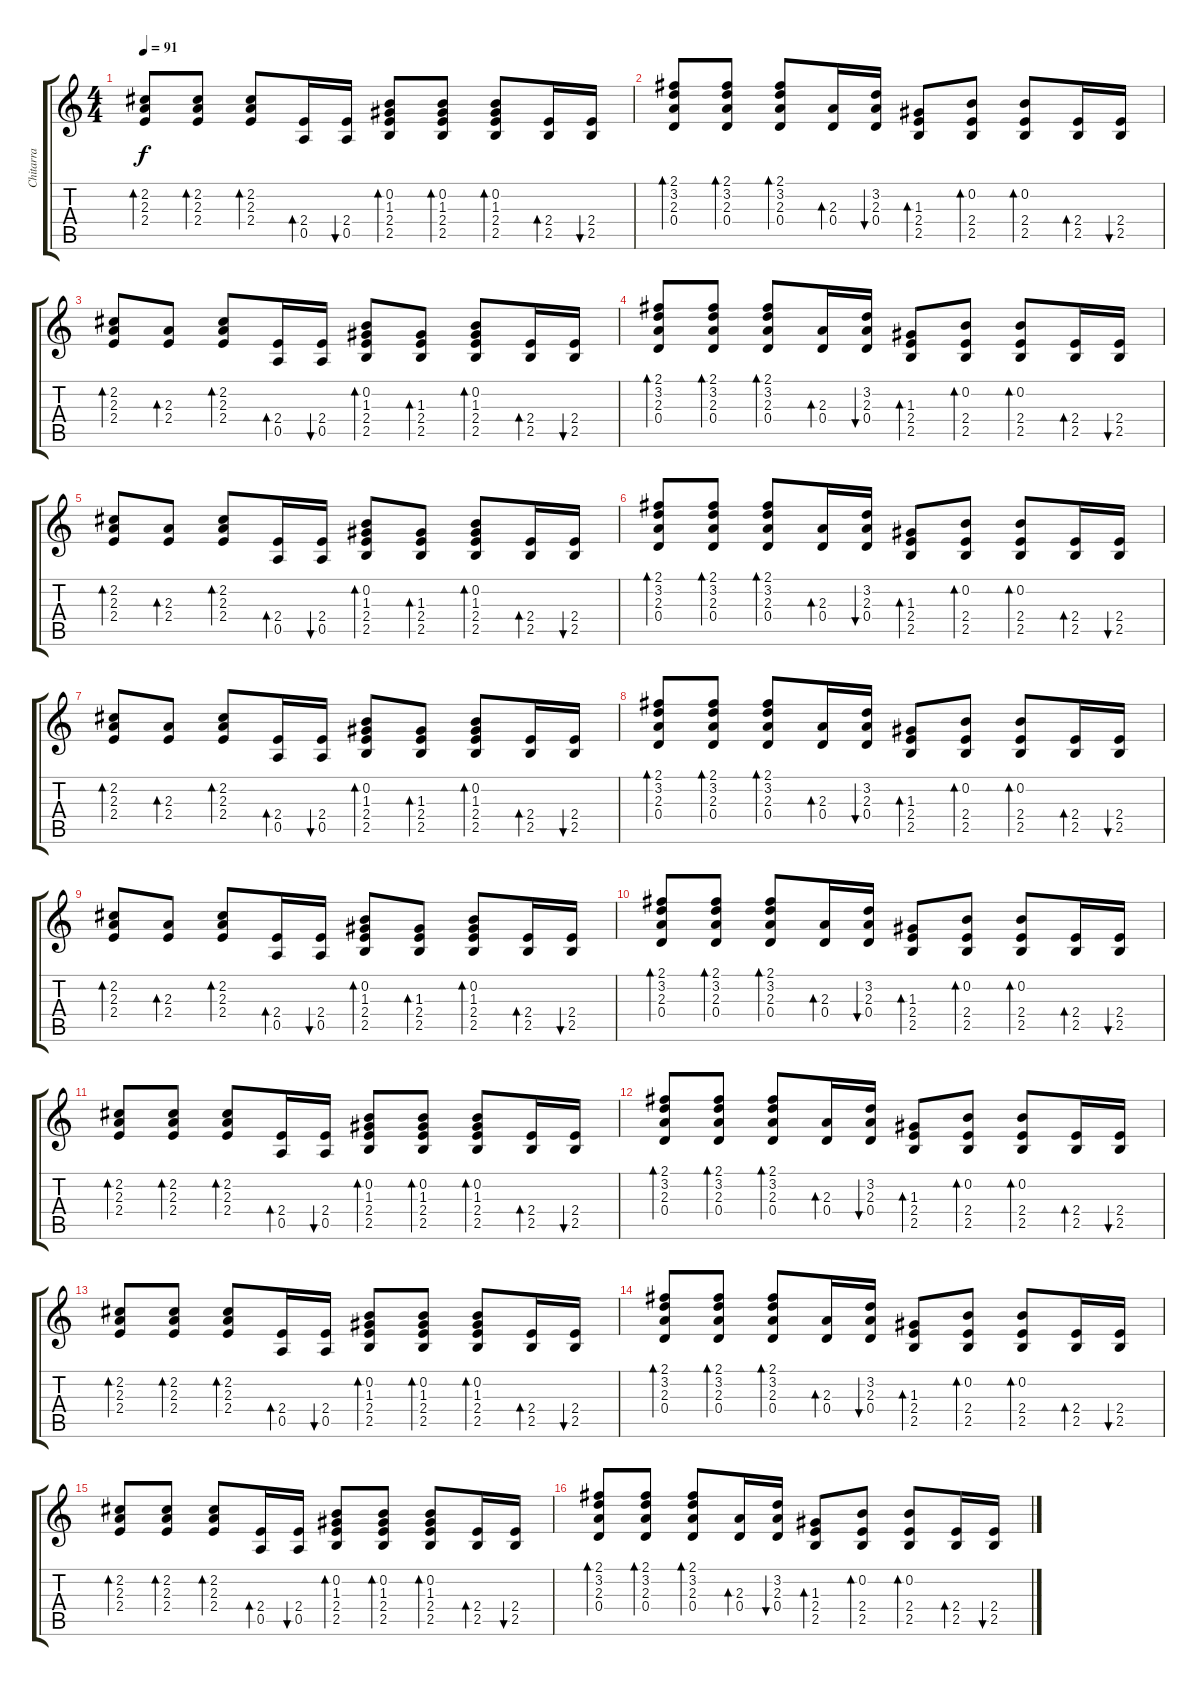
\track ("Chitarra" "Chitarra") {instrument acousticguitarsteel}
\staff {score tabs}
\tuning (E4 B3 G3 D3 A2 E2) {hide}
\ts (4 4)
\tempo 91
\clef g2
\ks c
(2.2 2.3 2.4).8{bd 60 dy f} (2.2 2.3 2.4).8{bd 60} (2.2 2.3 2.4).8{bd 60} (2.4 0.5).16{bd 60} (2.4 0.5).16{bu 60} (0.2 1.3 2.4 2.5).8{bd 60} (0.2 1.3 2.4 2.5).8{bd 60} (0.2 1.3 2.4 2.5).8{bd 60} (2.4 2.5).16{bd 60} (2.4 2.5).16{bu 60} |
(2.1 3.2 2.3 0.4).8{bd 60} (2.1 3.2 2.3 0.4).8{bd 60} (2.1 3.2 2.3 0.4).8{bd 60} (2.3 0.4).16{bd 60} (3.2 2.3 0.4).16{bu 60} (1.3 2.4 2.5).8{bd 60} (0.2 2.4 2.5).8{bd 60 volume 10} (0.2 2.4 2.5).8{bd 60} (2.4 2.5).16{bd 60 volume 13} (2.4 2.5).16{bu 60} |
(2.2 2.3 2.4).8{bd 60} (2.3 2.4).8{bd 60} (2.2 2.3 2.4).8{bd 60} (2.4 0.5).16{bd 60} (2.4 0.5).16{bu 60} (0.2 1.3 2.4 2.5).8{bd 60} (1.3 2.4 2.5).8{bd 60} (0.2 1.3 2.4 2.5).8{bd 60} (2.4 2.5).16{bd 60} (2.4 2.5).16{bu 60} |
(2.1 3.2 2.3 0.4).8{bd 60} (2.1 3.2 2.3 0.4).8{bd 60} (2.1 3.2 2.3 0.4).8{bd 60} (2.3 0.4).16{bd 60} (3.2 2.3 0.4).16{bu 60} (1.3 2.4 2.5).8{bd 60} (0.2 2.4 2.5).8{bd 60} (0.2 2.4 2.5).8{bd 60} (2.4 2.5).16{bd 60} (2.4 2.5).16{bu 60} |
(2.2 2.3 2.4).8{bd 60} (2.3 2.4).8{bd 60} (2.2 2.3 2.4).8{bd 60} (2.4 0.5).16{bd 60} (2.4 0.5).16{bu 60} (0.2 1.3 2.4 2.5).8{bd 60} (1.3 2.4 2.5).8{bd 60} (0.2 1.3 2.4 2.5).8{bd 60} (2.4 2.5).16{bd 60} (2.4 2.5).16{bu 60} |
(2.1 3.2 2.3 0.4).8{bd 60} (2.1 3.2 2.3 0.4).8{bd 60} (2.1 3.2 2.3 0.4).8{bd 60} (2.3 0.4).16{bd 60} (3.2 2.3 0.4).16{bu 60} (1.3 2.4 2.5).8{bd 60} (0.2 2.4 2.5).8{bd 60} (0.2 2.4 2.5).8{bd 60} (2.4 2.5).16{bd 60} (2.4 2.5).16{bu 60} |
(2.2 2.3 2.4).8{bd 60} (2.3 2.4).8{bd 60} (2.2 2.3 2.4).8{bd 60} (2.4 0.5).16{bd 60} (2.4 0.5).16{bu 60} (0.2 1.3 2.4 2.5).8{bd 60} (1.3 2.4 2.5).8{bd 60} (0.2 1.3 2.4 2.5).8{bd 60} (2.4 2.5).16{bd 60} (2.4 2.5).16{bu 60} |
(2.1 3.2 2.3 0.4).8{bd 60} (2.1 3.2 2.3 0.4).8{bd 60} (2.1 3.2 2.3 0.4).8{bd 60} (2.3 0.4).16{bd 60} (3.2 2.3 0.4).16{bu 60} (1.3 2.4 2.5).8{bd 60} (0.2 2.4 2.5).8{bd 60} (0.2 2.4 2.5).8{bd 60} (2.4 2.5).16{bd 60} (2.4 2.5).16{bu 60} |
(2.2 2.3 2.4).8{bd 60} (2.3 2.4).8{bd 60} (2.2 2.3 2.4).8{bd 60} (2.4 0.5).16{bd 60} (2.4 0.5).16{bu 60} (0.2 1.3 2.4 2.5).8{bd 60} (1.3 2.4 2.5).8{bd 60} (0.2 1.3 2.4 2.5).8{bd 60} (2.4 2.5).16{bd 60} (2.4 2.5).16{bu 60} |
(2.1 3.2 2.3 0.4).8{bd 60} (2.1 3.2 2.3 0.4).8{bd 60} (2.1 3.2 2.3 0.4).8{bd 60} (2.3 0.4).16{bd 60} (3.2 2.3 0.4).16{bu 60} (1.3 2.4 2.5).8{bd 60} (0.2 2.4 2.5).8{bd 60} (0.2 2.4 2.5).8{bd 60} (2.4 2.5).16{bd 60} (2.4 2.5).16{bu 60} |
(2.2 2.3 2.4).8{bd 60 volume 16 instrument acousticguitarsteel} (2.2 2.3 2.4).8{bd 60} (2.2 2.3 2.4).8{bd 60} (2.4 0.5).16{bd 60} (2.4 0.5).16{bu 60} (0.2 1.3 2.4 2.5).8{bd 60} (0.2 1.3 2.4 2.5).8{bd 60} (0.2 1.3 2.4 2.5).8{bd 60} (2.4 2.5).16{bd 60} (2.4 2.5).16{bu 60} |
(2.1 3.2 2.3 0.4).8{bd 60} (2.1 3.2 2.3 0.4).8{bd 60} (2.1 3.2 2.3 0.4).8{bd 60} (2.3 0.4).16{bd 60} (3.2 2.3 0.4).16{bu 60} (1.3 2.4 2.5).8{bd 60} (0.2 2.4 2.5).8{bd 60} (0.2 2.4 2.5).8{bd 60} (2.4 2.5).16{bd 60} (2.4 2.5).16{bu 60} |
(2.2 2.3 2.4).8{bd 60} (2.2 2.3 2.4).8{bd 60} (2.2 2.3 2.4).8{bd 60} (2.4 0.5).16{bd 60} (2.4 0.5).16{bu 60} (0.2 1.3 2.4 2.5).8{bd 60} (0.2 1.3 2.4 2.5).8{bd 60} (0.2 1.3 2.4 2.5).8{bd 60} (2.4 2.5).16{bd 60} (2.4 2.5).16{bu 60} |
(2.1 3.2 2.3 0.4).8{bd 60} (2.1 3.2 2.3 0.4).8{bd 60} (2.1 3.2 2.3 0.4).8{bd 60} (2.3 0.4).16{bd 60} (3.2 2.3 0.4).16{bu 60} (1.3 2.4 2.5).8{bd 60} (0.2 2.4 2.5).8{bd 60} (0.2 2.4 2.5).8{bd 60} (2.4 2.5).16{bd 60} (2.4 2.5).16{bu 60} |
(2.2 2.3 2.4).8{bd 60} (2.2 2.3 2.4).8{bd 60} (2.2 2.3 2.4).8{bd 60} (2.4 0.5).16{bd 60} (2.4 0.5).16{bu 60} (0.2 1.3 2.4 2.5).8{bd 60} (0.2 1.3 2.4 2.5).8{bd 60} (0.2 1.3 2.4 2.5).8{bd 60} (2.4 2.5).16{bd 60} (2.4 2.5).16{bu 60} |
(2.1 3.2 2.3 0.4).8{bd 60} (2.1 3.2 2.3 0.4).8{bd 60} (2.1 3.2 2.3 0.4).8{bd 60} (2.3 0.4).16{bd 60} (3.2 2.3 0.4).16{bu 60} (1.3 2.4 2.5).8{bd 60} (0.2 2.4 2.5).8{bd 60} (0.2 2.4 2.5).8{bd 60} (2.4 2.5).16{bd 60} (2.4 2.5).16{bu 60}
